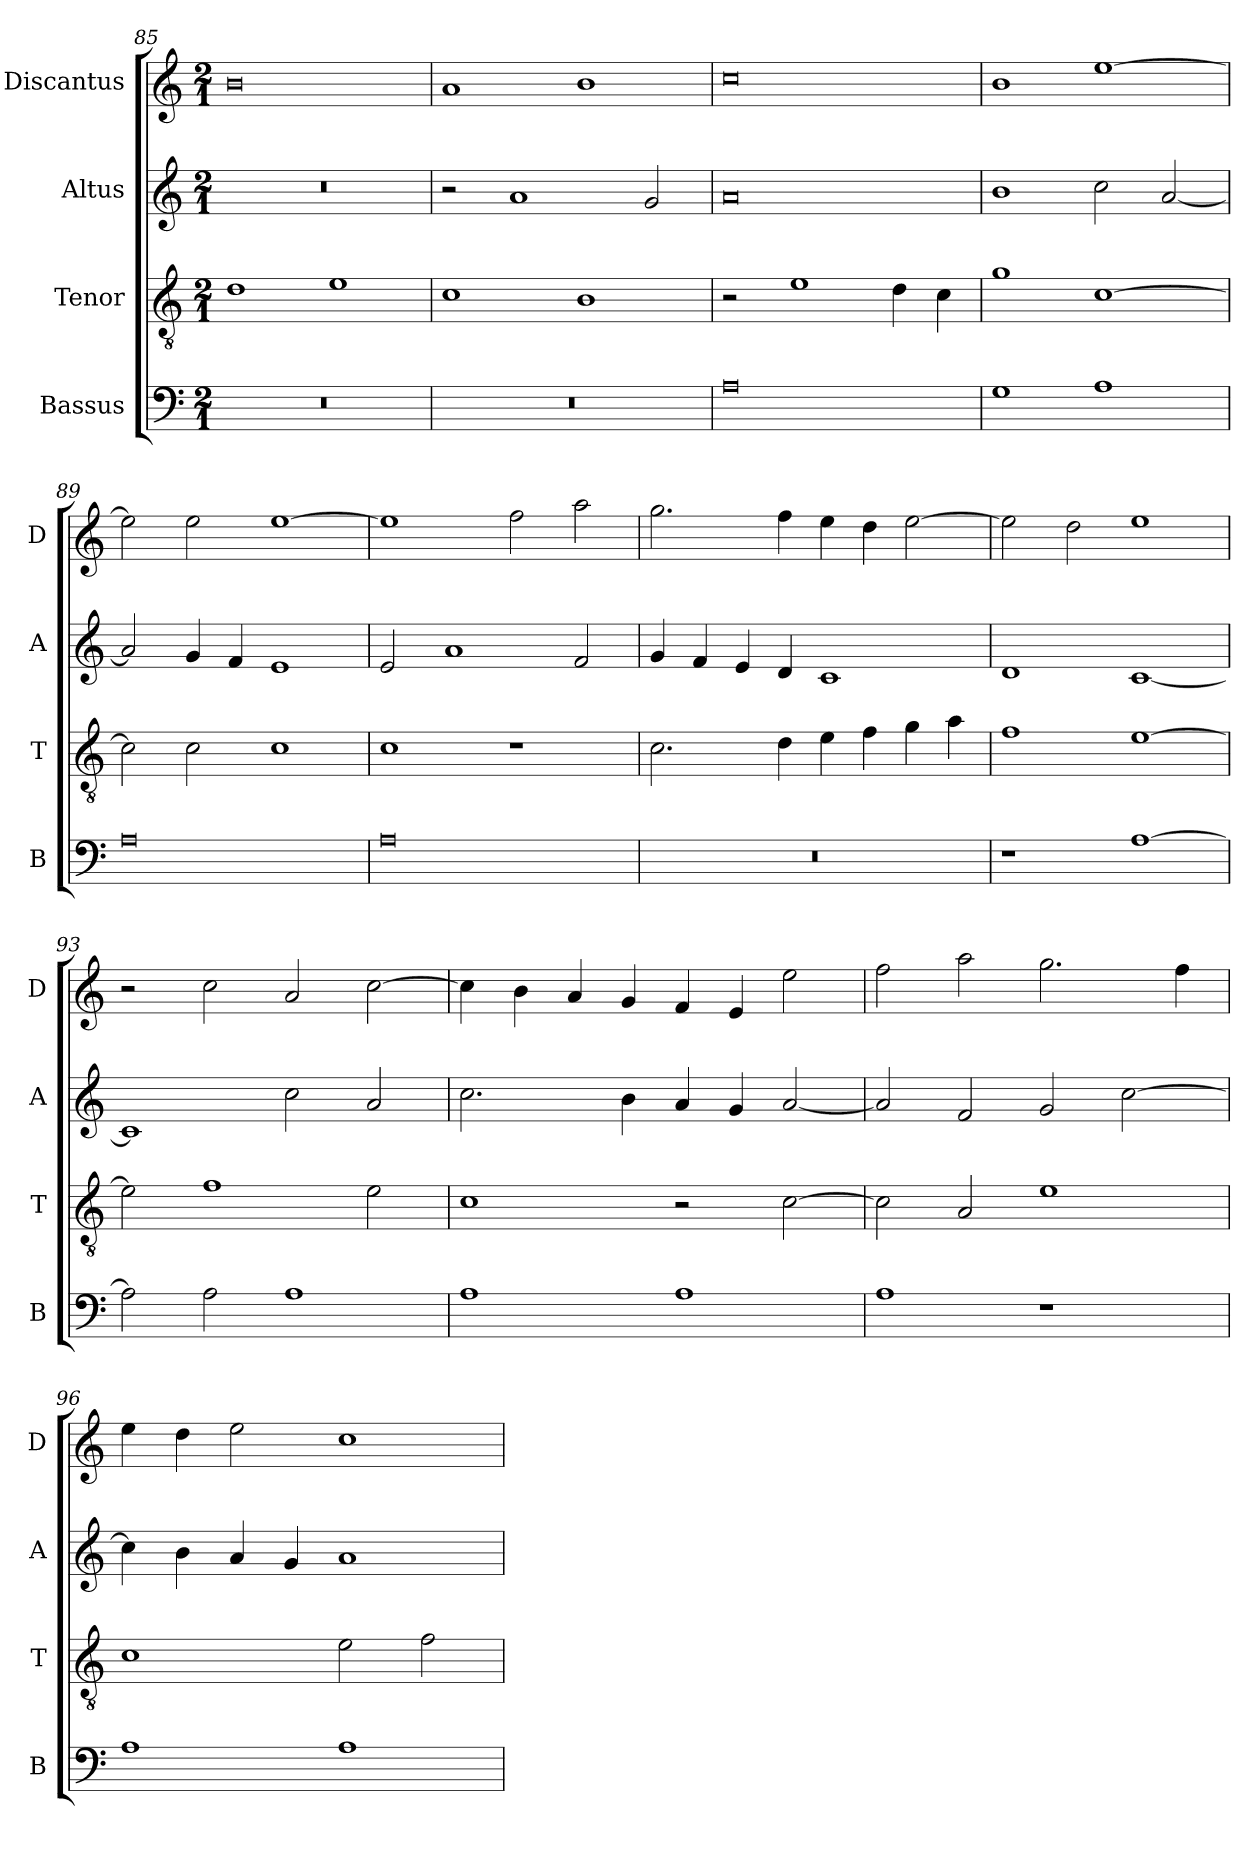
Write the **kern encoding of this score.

**kern	**kern	**kern	**kern
*part4	*part3	*part2	*part1
*staff4	*staff3	*staff2	*staff1
*I"Bassus	*I"Tenor	*I"Altus	*I"Discantus
*I'B	*I'T	*I'A	*I'D
*clefF4	*clefGv2	*clefG2	*clefG2
*k[]	*k[]	*k[]	*k[]
*M2/1	*M2/1	*M2/1	*M2/1
=85	=85	=85	=85
0r	1d	0r	0b
.	1e	.	.
=86	=86	=86	=86
0r	1c	2r	1a
.	.	1a	.
.	1B	.	1b
.	.	2g/	.
=87	=87	=87	=87
0A	2r	0a	0cc
.	1e	.	.
.	4d\	.	.
.	4c\	.	.
=88	=88	=88	=88
1G	1g	1b	1b
1A	[1c	2cc\	[1ee
.	.	[2a/	.
=89	=89	=89	=89
0A	2c\]	2a/]	2ee\]
.	2c\	4g/	2ee\
.	.	4f/	.
.	1c	1e	[1ee
=90	=90	=90	=90
0A	1c	2e/	1ee]
.	.	1a	.
.	1r	.	2ff\
.	.	2f/	2aa\
=91	=91	=91	=91
0r	2.c\	4g/	2.gg\
.	.	4f/	.
.	.	4e/	.
.	4d\	4d/	4ff\
.	4e\	1c	4ee\
.	4f\	.	4dd\
.	4g\	.	[2ee\
.	4a\	.	.
=92	=92	=92	=92
1r	1f	1d	2ee\]
.	.	.	2dd\
[1A	[1e	[1c	1ee
=93	=93	=93	=93
2A\]	2e\]	1c]	2r
2A\	1f	.	2cc\
1A	.	2cc\	2a/
.	2e\	2a/	[2cc\
=94	=94	=94	=94
1A	1c	2.cc\	4cc\]
.	.	.	4b\
.	.	.	4a/
.	.	4b\	4g/
1A	2r	4a/	4f/
.	.	4g/	4e/
.	[2c\	[2a/	2ee\
=95	=95	=95	=95
1A	2c\]	2a/]	2ff\
.	2A/	2f/	2aa\
1r	1e	2g/	2.gg\
.	.	[2cc\	.
.	.	.	4ff\
=96	=96	=96	=96
1A	1c	4cc\]	4ee\
.	.	4b\	4dd\
.	.	4a/	2ee\
.	.	4g/	.
1A	2e\	1a	1cc
.	2f\	.	.
=	=	=	=
*-	*-	*-	*-
